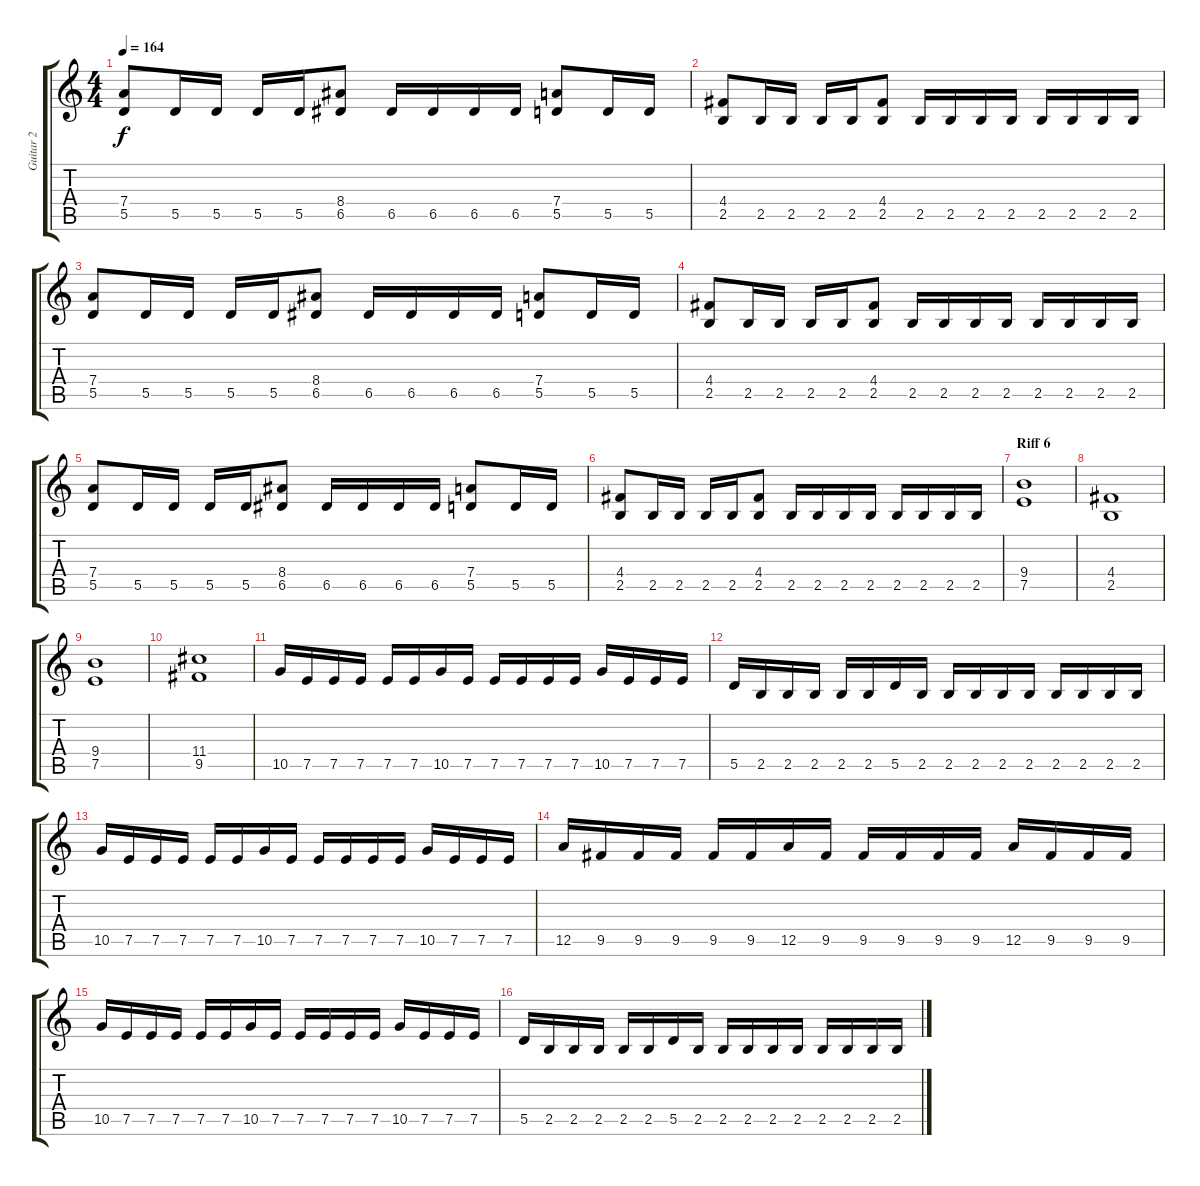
\track ("Guitar 2" "Guitar 2") {instrument distortionguitar}
\staff {score tabs}
\tuning (E4 B3 G3 D3 A2 E2) {hide}
\ts (4 4)
\tempo 164
\clef g2
\ks c
(7.4 5.5).8{dy f} 5.5.16 5.5.16 5.5.16 5.5.16 (8.4 6.5).8 6.5.16 6.5.16 6.5.16 6.5.16 (7.4 5.5).8 5.5.16 5.5.16 |
(4.4 2.5).8 2.5.16 2.5.16 2.5.16 2.5.16 (4.4 2.5).8 2.5.16 2.5.16 2.5.16 2.5.16 2.5.16 2.5.16 2.5.16 2.5.16 |
(7.4 5.5).8 5.5.16 5.5.16 5.5.16 5.5.16 (8.4 6.5).8 6.5.16 6.5.16 6.5.16 6.5.16 (7.4 5.5).8 5.5.16 5.5.16 |
(4.4 2.5).8 2.5.16 2.5.16 2.5.16 2.5.16 (4.4 2.5).8 2.5.16 2.5.16 2.5.16 2.5.16 2.5.16 2.5.16 2.5.16 2.5.16 |
(7.4 5.5).8 5.5.16 5.5.16 5.5.16 5.5.16 (8.4 6.5).8 6.5.16 6.5.16 6.5.16 6.5.16 (7.4 5.5).8 5.5.16 5.5.16 |
(4.4 2.5).8 2.5.16 2.5.16 2.5.16 2.5.16 (4.4 2.5).8 2.5.16 2.5.16 2.5.16 2.5.16 2.5.16 2.5.16 2.5.16 2.5.16 |
\section ("" "Riff 6")
(9.4 7.5).1 |
(4.4 2.5).1 |
(9.4 7.5).1 |
(11.4 9.5).1 |
10.5.16 7.5.16 7.5.16 7.5.16 7.5.16 7.5.16 10.5.16 7.5.16 7.5.16 7.5.16 7.5.16 7.5.16 10.5.16 7.5.16 7.5.16 7.5.16 |
5.5.16 2.5.16 2.5.16 2.5.16 2.5.16 2.5.16 5.5.16 2.5.16 2.5.16 2.5.16 2.5.16 2.5.16 2.5.16 2.5.16 2.5.16 2.5.16 |
10.5.16 7.5.16 7.5.16 7.5.16 7.5.16 7.5.16 10.5.16 7.5.16 7.5.16 7.5.16 7.5.16 7.5.16 10.5.16 7.5.16 7.5.16 7.5.16 |
12.5.16 9.5.16 9.5.16 9.5.16 9.5.16 9.5.16 12.5.16 9.5.16 9.5.16 9.5.16 9.5.16 9.5.16 12.5.16 9.5.16 9.5.16 9.5.16 |
10.5.16 7.5.16 7.5.16 7.5.16 7.5.16 7.5.16 10.5.16 7.5.16 7.5.16 7.5.16 7.5.16 7.5.16 10.5.16 7.5.16 7.5.16 7.5.16 |
5.5.16 2.5.16 2.5.16 2.5.16 2.5.16 2.5.16 5.5.16 2.5.16 2.5.16 2.5.16 2.5.16 2.5.16 2.5.16 2.5.16 2.5.16 2.5.16
